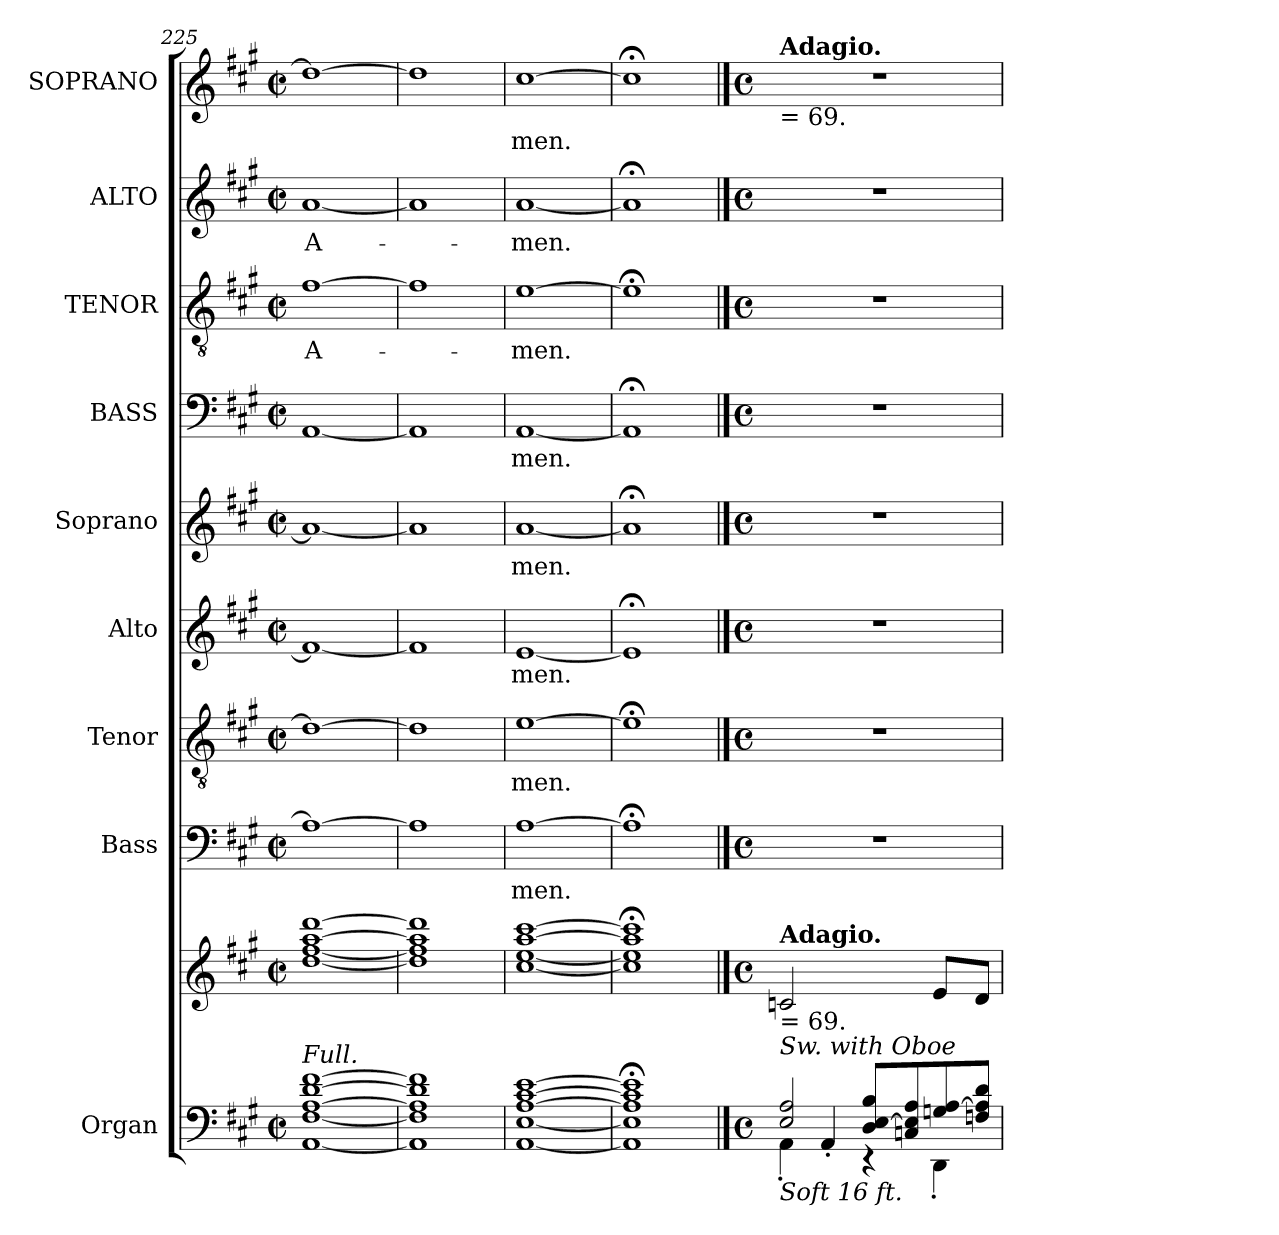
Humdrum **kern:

**kern	**kern	**kern	**text	**kern	**text	**kern	**text	**kern	**text	**kern	**text	**kern	**text	**kern	**text	**kern	**text
*part9	*part9	*part8	*part8	*part7	*part7	*part6	*part6	*part5	*part5	*part4	*part4	*part3	*part3	*part2	*part2	*part1	*part1
*staff10	*staff9	*staff8	*staff8	*staff7	*staff7	*staff6	*staff6	*staff5	*staff5	*staff4	*staff4	*staff3	*staff3	*staff2	*staff2	*staff1	*staff1
*I"Organ	*	*I"Bass	*	*I"Tenor	*	*I"Alto	*	*I"Soprano	*	*I"BASS	*	*I"TENOR	*	*I"ALTO	*	*I"SOPRANO	*
*I'Org.	*	*I'B.	*	*I'T.	*	*I'A.	*	*I'S.	*	*I'B.	*	*I'T.	*	*I'A.	*	*I'S.	*
*clefF4	*clefG2	*clefF4	*	*clefGv2	*	*clefG2	*	*clefG2	*	*clefF4	*	*clefGv2	*	*clefG2	*	*clefG2	*
*	*	*	*	*ITrd7c12	*	*	*	*	*	*	*	*ITrd7c12	*	*	*	*	*
*k[f#c#g#]	*k[f#c#g#]	*k[f#c#g#]	*	*k[f#c#g#]	*	*k[f#c#g#]	*	*k[f#c#g#]	*	*k[f#c#g#]	*	*k[f#c#g#]	*	*k[f#c#g#]	*	*k[f#c#g#]	*
*A:	*A:	*A:	*	*A:	*	*A:	*	*A:	*	*A:	*	*A:	*	*A:	*	*A:	*
*M2/2	*M2/2	*M2/2	*	*M2/2	*	*M2/2	*	*M2/2	*	*M2/2	*	*M2/2	*	*M2/2	*	*M2/2	*
*met(c|)	*met(c|)	*met(c|)	*	*met(c|)	*	*met(c|)	*	*met(c|)	*	*met(c|)	*	*met(c|)	*	*met(c|)	*	*met(c|)	*
=225	=225	=225	=225	=225	=225	=225	=225	=225	=225	=225	=225	=225	=225	=225	=225	=225	=225
!	!	!	!	!	!	!	!	!	!	!	!	!	!LO:LY:b:color=#000000	!	!	!	!
!LO:TX:a:i:t=Full.	!	!	!	!	!	!	!	!	!	!	!	!	!	!	!	!	!
!	!	!	!	!	!	!	!	!	!	!	!	!	!	!	!LO:LY:b:color=#000000	!	!
[1AAi [1F#i [1Ai [1di [1f#i	[1ddi [1ff#i [1aai [1dddi	1Ai_	.	1Di_	.	1f#i_	.	1ai_	.	[1AAi	.	[1F#i	A-	[1ai	A-	1ddi_	.
=226	=226	=226	=226	=226	=226	=226	=226	=226	=226	=226	=226	=226	=226	=226	=226	=226	=226
1AAi] 1F#i] 1Ai] 1di] 1f#i]	1ddi] 1ff#i] 1aai] 1dddi]	1Ai]	.	1Di]	.	1f#i]	.	1ai]	.	1AAi]	.	1F#i]	.	1ai]	.	1ddi]	.
=227	=227	=227	=227	=227	=227	=227	=227	=227	=227	=227	=227	=227	=227	=227	=227	=227	=227
!	!	!	!LO:LY:b:color=#000000	!	!	!	!	!	!	!	!	!	!	!	!	!	!
!	!	!	!	!	!LO:LY:b:color=#000000	!	!	!	!	!	!	!	!	!	!	!	!
!	!	!	!	!	!	!	!LO:LY:b:color=#000000	!	!	!	!	!	!	!	!	!	!
!	!	!	!	!	!	!	!	!	!LO:LY:b:color=#000000	!	!	!	!	!	!	!	!
!	!	!	!	!	!	!	!	!	!	!	!LO:LY:b:color=#000000	!	!	!	!	!	!
!	!	!	!	!	!	!	!	!	!	!	!	!	!LO:LY:b:color=#000000	!	!	!	!
!	!	!	!	!	!	!	!	!	!	!	!	!	!	!	!LO:LY:b:color=#000000	!	!
!	!	!	!	!	!	!	!	!	!	!	!	!	!	!	!	!	!LO:LY:b:color=#000000
[1AAi [1Ei [1Ai [1c#i [1ei	[1cc#i [1eei [1aai [1ccc#i	[1Ai	-men.	[1Ei	-men.	[1ei	-men.	[1ai	-men.	[1AAi	-men.	[1Ei	-men.	[1ai	-men.	[1cc#i	-men.
=228	=228	=228	=228	=228	=228	=228	=228	=228	=228	=228	=228	=228	=228	=228	=228	=228	=228
1AAi]; 1Ei]; 1Ai]; 1c#i]; 1ei];	1cc#i]; 1eei]; 1aai]; 1ccc#i];	1A;i]	.	1E;i]	.	1e;i]	.	1a;i]	.	1AA;i]	.	1E;i]	.	1a;i]	.	1cc#;i]	.
!!LO:LB:g=z
==1	==1	==1	==1	==1	==1	==1	==1	==1	==1	==1	==1	==1	==1	==1	==1	==1	==1
*M4/4	*M4/4	*M4/4	*	*M4/4	*	*M4/4	*	*M4/4	*	*M4/4	*	*M4/4	*	*M4/4	*	*M4/4	*
*met(c)	*met(c)	*met(c)	*	*met(c)	*	*met(c)	*	*met(c)	*	*met(c)	*	*met(c)	*	*met(c)	*	*met(c)	*
*	*MM60	*	*	*	*	*	*	*	*	*	*	*	*	*	*	*MM60	*
*^	*	*	*	*	*	*	*	*	*	*	*	*	*	*	*	*	*
!	!	!	!	!	!	!	!	!	!	!	!	!	!	!	!	!	!LO:TX:b:t== 69.	!
!	!	!	!	!	!	!	!	!	!	!	!	!	!	!	!	!	!LO:TX:a:B:t=Adagio.	!
!	!	!LO:TX:b:t== 69.	!	!	!	!	!	!	!	!	!	!	!	!	!	!	!	!
!	!	!LO:TX:a:B:t=Adagio.	!	!	!	!	!	!	!	!	!	!	!	!	!	!	!	!
!LO:TX:a:i:t=Sw. with Oboe	!	!	!	!	!	!	!	!	!	!	!	!	!	!	!	!	!	!
!LO:TX:b:i:t=Soft 16 ft.	!	!	!	!	!	!	!	!	!	!	!	!	!	!	!	!	!	!
2Ei/ 2Ai	4AA'i\	2cni/	1r	.	1r	.	1r	.	1r	.	1r	.	1r	.	1r	.	1r	.
.	4AA'i/	.	.	.	.	.	.	.	.	.	.	.	.	.	.	.	.	.
8Di/ [8Ei 8BiL	4r	4ryy	.	.	.	.	.	.	.	.	.	.	.	.	.	.	.	.
8Cni/ 8Ei] 8Ai	.	.	.	.	.	.	.	.	.	.	.	.	.	.	.	.	.	.
8Gni/ [8Ai	4DD'i\	8ei/L	.	.	.	.	.	.	.	.	.	.	.	.	.	.	.	.
8Fni/ 8Ai] 8diJ	.	8di/J	.	.	.	.	.	.	.	.	.	.	.	.	.	.	.	.
*v	*v	*	*	*	*	*	*	*	*	*	*	*	*	*	*	*	*	*
=	=	=	=	=	=	=	=	=	=	=	=	=	=	=	=	=	=
*-	*-	*-	*-	*-	*-	*-	*-	*-	*-	*-	*-	*-	*-	*-	*-	*-	*-
